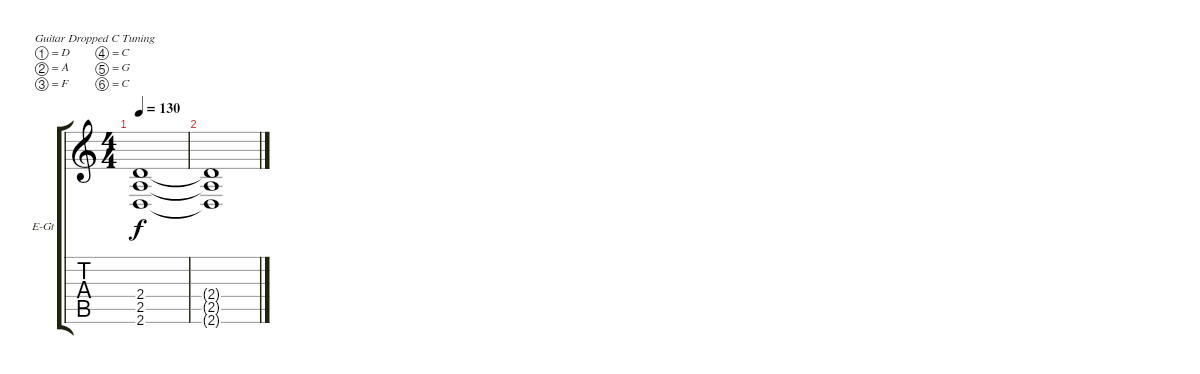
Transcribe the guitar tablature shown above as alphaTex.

\bracketExtendMode groupsimilarinstruments
\firstSystemTrackNameOrientation horizontal
\otherSystemsTrackNameOrientation horizontal
\track ("Traccia 2" "E-Gt") {instrument distortionguitar}
\staff {score tabs}
\tuning (D4 A3 F3 C3 G2 C2)
\ts (4 4)
\tempo 130
\clef g2
\ks c
(2.4{t} 2.5{t} 2.6{t}).1{dy f} |
(2.4{t} 2.5{t} 2.6{t}).1
